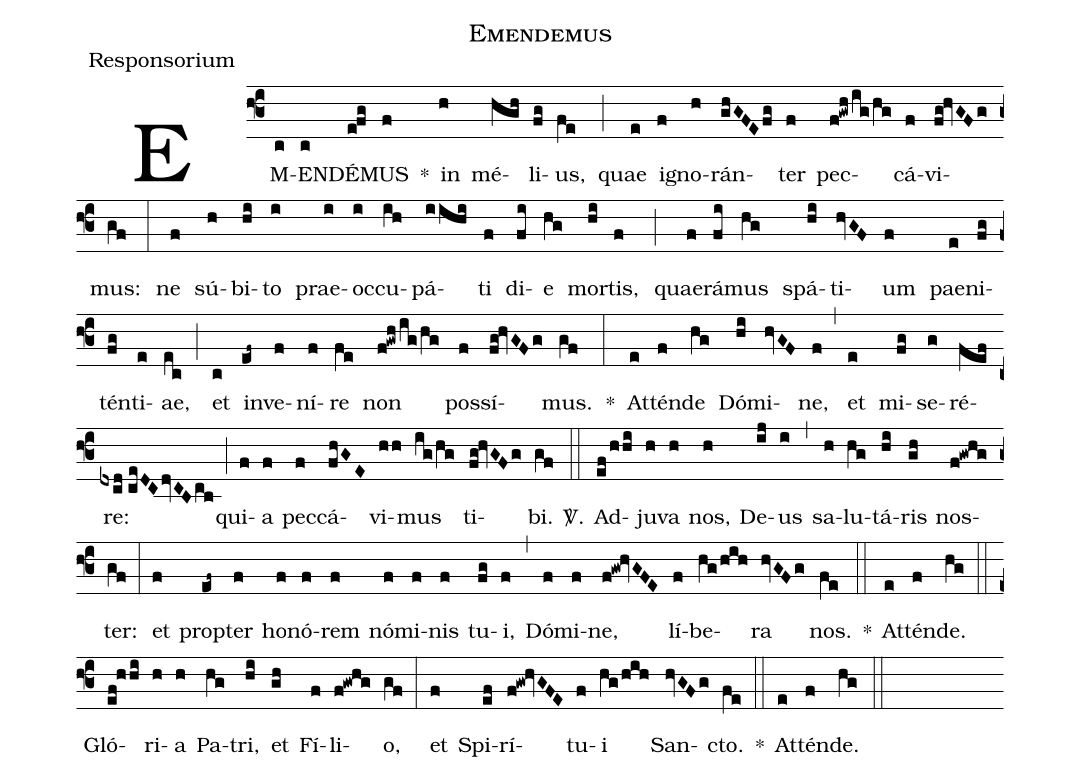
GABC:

name:Emendemus;
office-part:Responsorium;
%%
(f3) EM(c)EN(c)DÉ(e!fg)MUS(f) *() in(h) mé(hgh)li(fg)us,(fe) (;) quae(e) i(f)gno(h)rán(ghGFEfg)ter(f) pec(f!gwh/ig/hg)cá(f)vi(fg!hvGFg)mus:(gf) (:) ne(f) sú(h)bi(hi)to(i) prae(i)oc(i)cu(ih)pá(iihi)ti(f) di(fi)e(hg) mor(hi)tis,(f) (;) quae(f)rá(fi)mus(hg) spá(hi)ti(hvGF)um(f) pae(e)ni(fg)tén(fg)ti(e)ae,(ec) (;) et(c) in(ef~)ve(f)ní(f)re(fe) non(f!gwh/ig/hg) pos(f)sí(fg!hvGFg)mus.(gf) *(:) At(e)tén(f)de(hg) Dó(hi)mi(hvGF)ne,(f) (,) et(e) mi(fg)se(g)ré(fef)re:(dxcd//ceDCdvCBcb) (;) qui(f)a(f) pec(f)cá(fhGE)vi(hh)mus(ig/hg) ti(fg!hvGFg)bi.(gf) <sp>V/</sp>.(::) Ad(ef/hhi)ju(h)va(h) nos,(h) De(ij)us(i) (,) sa(h)lu(hg)tá(hi)ris(gh) nos(f!gwhg)ter:(gf) (:) et(f) prop(ef~)ter(f) ho(f)nó(f)rem(f) nó(f)mi(f)nis(f) tu(fg)i,(f) (,) Dó(f)mi(f)ne,(f!gw!hvGFE) lí(f)be(hg/hih)ra(hvGFg) nos.(fe) *(::) At(e)tén(f)de.(hg) (::) Gló(ef!hhi)ri(h)a(h) Pa(hg)tri,(hi) et(gh) Fí(f)li(f!gwhg)o,(gf) (:) et(f) Spi(ef)rí(f!gw!hvGFE)tu(f)i(hg/hih) San(hvGFg)cto.(fe) *(::) At(e)tén(f)de.(hg) (::)
